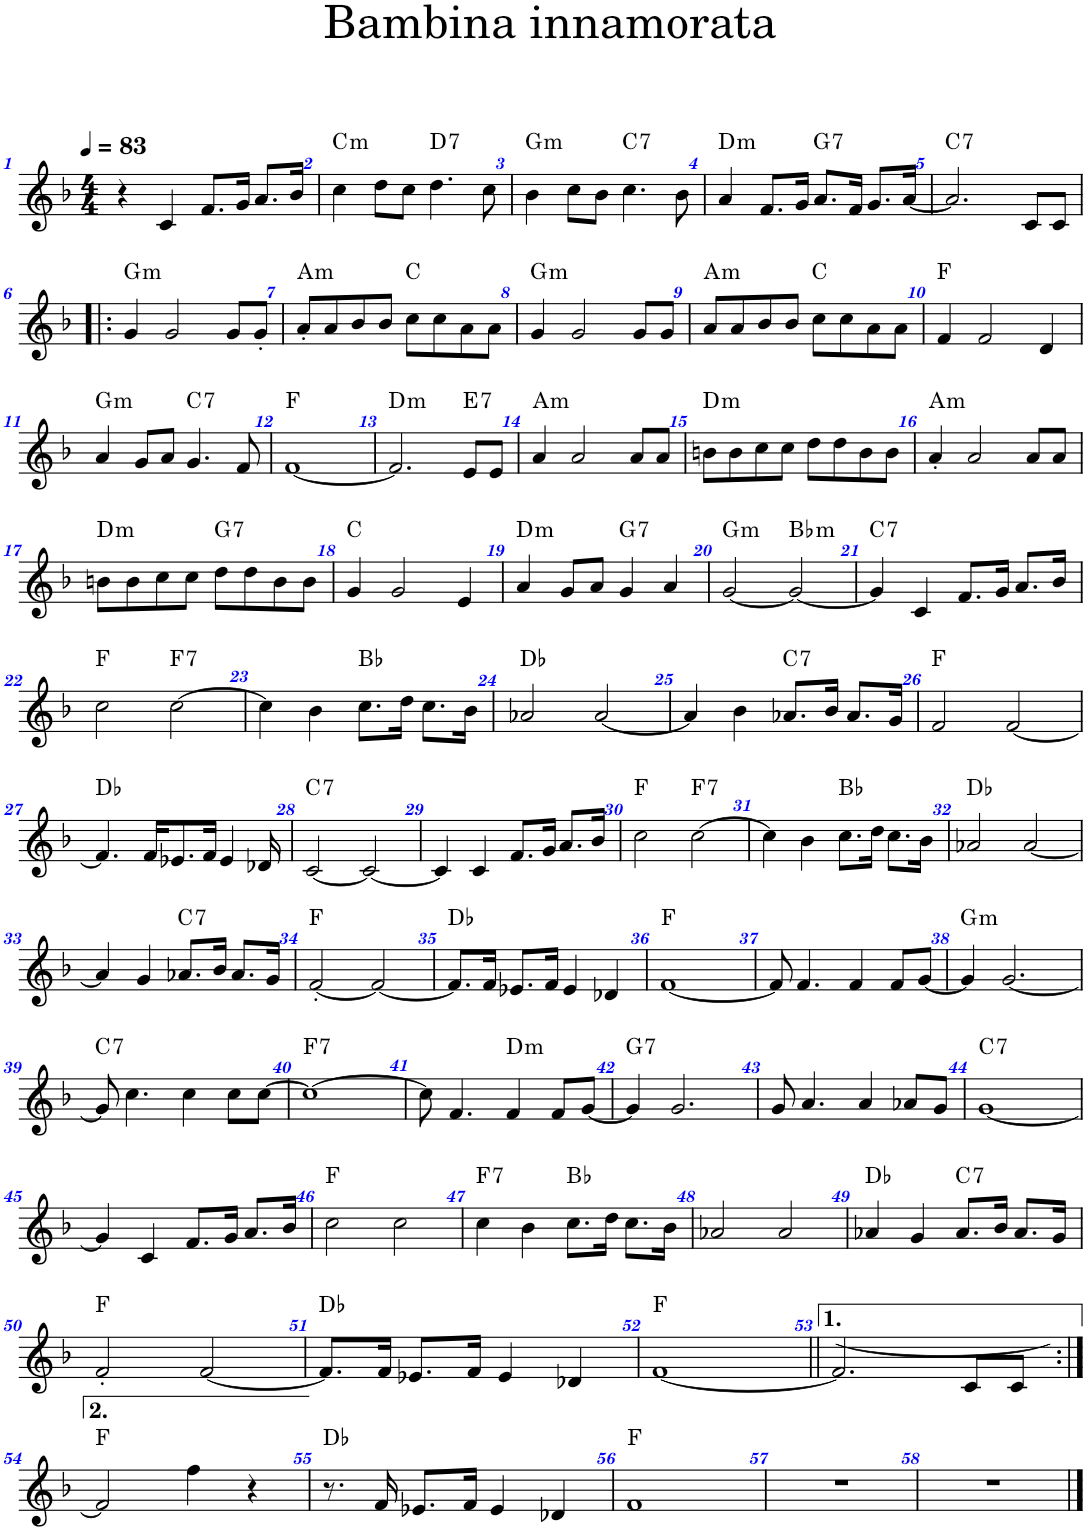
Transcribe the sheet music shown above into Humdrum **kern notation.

**kern	**harte
*part1	*part1
*staff1	*
*I"Piano	*
*I'Pno	*
*clefG2	*
*k[b-]	*
*M4/4	*
*MM83	*
=1	=1
4r	.
4c/	.
8.f/L	.
16g/Jk	.
8.a/L	.
16b-/Jk	.
=2	=2
!	!LO:H:kt=m
4cc\	C:min
8dd\L	.
8cc\J	.
!	!LO:H:kt=7
4.dd\	D:7
8cc\	.
=3	=3
!	!LO:H:kt=m
4b-\	G:min
8cc\L	.
8b-\J	.
!	!LO:H:kt=7
4.cc\	C:7
8b-\	.
=4	=4
!	!LO:H:kt=m
4a/	D:min
8.f/L	.
16g/Jk	.
!	!LO:H:kt=7
8.a/L	G:7
16f/Jk	.
8.g/L	.
[16a/Jk	.
=5	=5
!	!LO:H:kt=7
2.a/]	C:7
8c/L	.
8c/J	.
!!LO:LB:g=z
=6!|:	=6!|:
!	!LO:H:kt=m
4g/	G:min
2g/	.
8g/L	.
8g'/J	.
=7	=7
!	!LO:H:kt=m
8a'/L	A:min
8a/	.
8b-/	.
8b-/J	.
8cc\L	C:maj
8cc\	.
8a\	.
8a\J	.
=8	=8
!	!LO:H:kt=m
4g/	G:min
2g/	.
8g/L	.
8g/J	.
=9	=9
!	!LO:H:kt=m
8a/L	A:min
8a/	.
8b-/	.
8b-/J	.
8cc\L	C:maj
8cc\	.
8a\	.
8a\J	.
=10	=10
4f/	F:maj
2f/	.
4d/	.
!!LO:LB:g=z
=11	=11
!	!LO:H:kt=m
4a/	G:min
8g/L	.
8a/J	.
!	!LO:H:kt=7
4.g/	C:7
8f/	.
=12	=12
[1f	F:maj
=13	=13
!	!LO:H:kt=m
2.f/]	D:min
!	!LO:H:kt=7
8e/L	E:7
8e/J	.
=14	=14
!	!LO:H:kt=m
4a/	A:min
2a/	.
8a/L	.
8a/J	.
=15	=15
!	!LO:H:kt=m
8bn\L	D:min
8b\	.
8cc\	.
8cc\J	.
8dd\L	.
8dd\	.
8b\	.
8b\J	.
=16	=16
!	!LO:H:kt=m
4a'/	A:min
2a/	.
8a/L	.
8a/J	.
!!LO:LB:g=z
=17	=17
!	!LO:H:kt=m
8bn\L	D:min
8b\	.
8cc\	.
8cc\J	.
!	!LO:H:kt=7
8dd\L	G:7
8dd\	.
8b\	.
8b\J	.
=18	=18
4g/	C:maj
2g/	.
4e/	.
=19	=19
!	!LO:H:kt=m
4a/	D:min
8g/L	.
8a/J	.
!	!LO:H:kt=7
4g/	G:7
4a/	.
=20	=20
!	!LO:H:kt=m
[2g/	G:min
!	!LO:H:kt=m
2g/_	Bb:min
=21	=21
!	!LO:H:kt=7
4g/]	C:7
4c/	.
8.f/L	.
16g/Jk	.
8.a/L	.
16b-/Jk	.
!!LO:LB:g=z
=22	=22
2cc\	F:maj
!	!LO:H:kt=7
[2cc\	F:7
=23	=23
4cc\]	.
4b-\	.
8.cc\L	Bb:maj
16dd\Jk	.
8.cc\L	.
16b-\Jk	.
=24	=24
2a-X/	Db:maj
[2a-/	.
=25	=25
4a-/]	.
4b-\	.
!	!LO:H:kt=7
8.a-X/L	C:7
16b-/Jk	.
8.a-/L	.
16g/Jk	.
=26	=26
2f/	F:maj
[2f/	.
!!LO:LB:g=z
=27	=27
4.f/]	Db:maj
16f/KL	.
8.e-X/	.
16f/Jk	.
4e-/	.
16d-X/	.
=28	=28
!	!LO:H:kt=7
[2c/	C:7
2c/_	.
=29	=29
4c/]	.
4c/	.
8.f/L	.
16g/Jk	.
8.a/L	.
16b-/Jk	.
=30	=30
2cc\	F:maj
!	!LO:H:kt=7
[2cc\	F:7
=31	=31
4cc\]	.
4b-\	.
8.cc\L	Bb:maj
16dd\Jk	.
8.cc\L	.
16b-\Jk	.
=32	=32
2a-X/	Db:maj
[2a-/	.
!!LO:LB:g=z
=33	=33
4a-/]	.
4g/	.
!	!LO:H:kt=7
8.a-X/L	C:7
16b-/Jk	.
8.a-/L	.
16g/Jk	.
=34	=34
[2f'/	F:maj
2f/_	.
=35	=35
8.f/L]	Db:maj
16f/Jk	.
8.e-X/L	.
16f/Jk	.
4e-/	.
4d-X/	.
=36	=36
[1f	F:maj
=37	=37
8f/]	.
4.f/	.
4f/	.
8f/L	.
[8g/J	.
=38	=38
!	!LO:H:kt=m
4g/]	G:min
[2.g/	.
!!LO:LB:g=z
=39	=39
!	!LO:H:kt=7
8g/]	C:7
4.cc\	.
4cc\	.
8cc\L	.
[8cc\J	.
=40	=40
!	!LO:H:kt=7
1cc_	F:7
=41	=41
8cc\]	.
4.f/	.
!	!LO:H:kt=m
4f/	D:min
8f/L	.
[8g/J	.
=42	=42
!	!LO:H:kt=7
4g/]	G:7
2.g/	.
=43	=43
8g/	.
4.a/	.
4a/	.
8a-X/L	.
8g/J	.
=44	=44
!	!LO:H:kt=7
[1g	C:7
!!LO:LB:g=z
=45	=45
4g/]	.
4c/	.
8.f/L	.
16g/Jk	.
8.a/L	.
16b-/Jk	.
=46	=46
2cc\	F:maj
2cc\	.
=47	=47
!	!LO:H:kt=7
4cc\	F:7
4b-\	.
8.cc\L	Bb:maj
16dd\Jk	.
8.cc\L	.
16b-\Jk	.
=48	=48
2a-X/	.
2a-/	.
=49	=49
4a-X/	Db:maj
4g/	.
!	!LO:H:kt=7
8.a-/L	C:7
16b-/Jk	.
8.a-/L	.
16g/Jk	.
!!LO:LB:g=z
=50	=50
2f'/	F:maj
[2f/	.
=51	=51
8.f/L]	Db:maj
16f/Jk	.
8.e-X/L	.
16f/Jk	.
4e-/	.
4d-X/	.
=52	=52
[1f	F:maj
=53||	=53||
2.f/_	.
8c/L	.
8c/J	.
!!LO:LB:g=z
=54:|!	=54:|!
2f/]	F:maj
4ff\	.
4r	.
=55	=55
8.r	Db:maj
16f/	.
8.e-X/L	.
16f/Jk	.
4e-/	.
4d-X/	.
=56	=56
1f	F:maj
=57	=57
1r	.
=58	=58
1r	.
==	==
*-	*-
